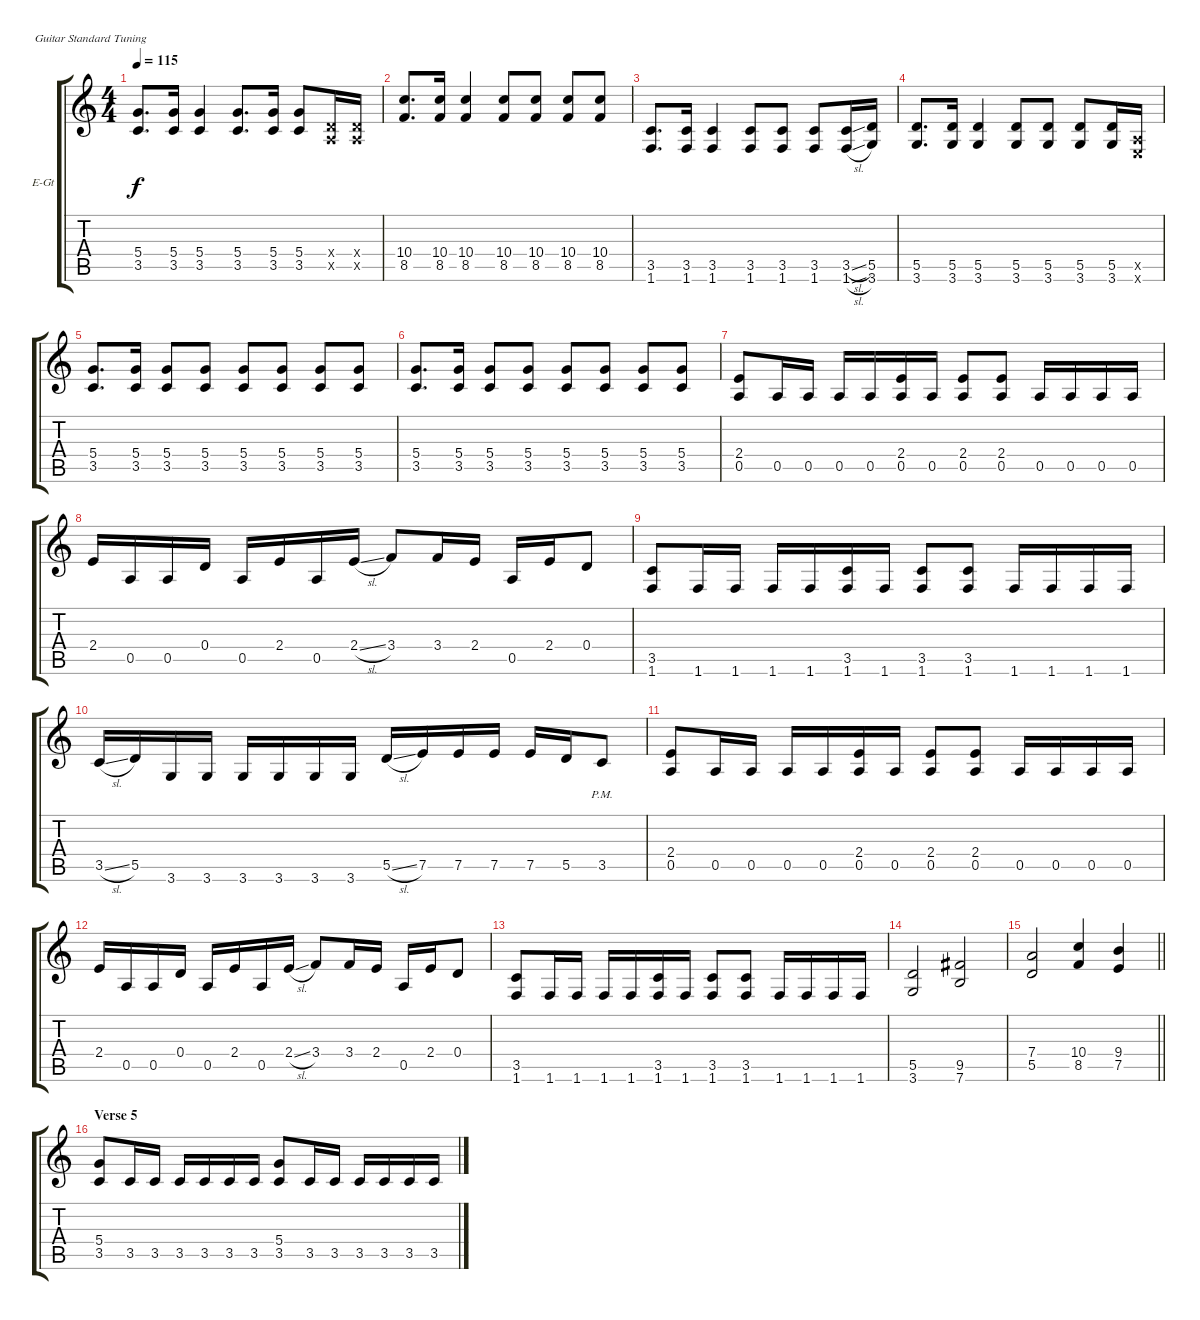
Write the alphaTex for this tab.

\bracketExtendMode groupsimilarinstruments
\firstSystemTrackNameOrientation horizontal
\otherSystemsTrackNameOrientation horizontal
\track ("Electric Guitar" "E-Gt") {instrument distortionguitar}
\staff {score tabs}
\tuning (E4 B3 G3 D3 A2 E2)
\ts (4 4)
\tempo 115
\clef g2
\scale
0.333333
\ks c
(5.4 3.5).8{d dy f} (5.4 3.5).16 (5.4 3.5).4 (5.4 3.5).8{d} (5.4 3.5).16 (5.4 3.5).8 (0.4{x} 0.5{x}).16 (0.4{x} 0.5{x}).16 |
\scale
0.333333 (10.4 8.5).8{d} (10.4 8.5).16 (10.4 8.5).4 (10.4 8.5).8 (10.4 8.5).8 (10.4 8.5).8 (10.4 8.5).8 |
\scale
0.333333 (3.5 1.6).8{d} (3.5 1.6).16 (3.5 1.6).4 (3.5 1.6).8 (3.5 1.6).8 (3.5 1.6).8 (3.5{sl} 1.6{sl}).16 (5.5 3.6).16 |
\scale
0.333333 (5.5 3.6).8{d} (5.5 3.6).16 (5.5 3.6).4 (5.5 3.6).8 (5.5 3.6).8 (5.5 3.6).8 (5.5 3.6).16 (0.5{x} 0.6{x}).16 |
\scale
0.333333 (5.4 3.5).8{d} (5.4 3.5).16 (5.4 3.5).8 (5.4 3.5).8 (5.4 3.5).8 (5.4 3.5).8 (5.4 3.5).8 (5.4 3.5).8 |
\scale
0.333333 (5.4 3.5).8{d} (5.4 3.5).16 (5.4 3.5).8 (5.4 3.5).8 (5.4 3.5).8 (5.4 3.5).8 (5.4 3.5).8 (5.4 3.5).8 |
\scale
0.333333 (2.4 0.5).8 0.5.16 0.5.16 0.5.16 0.5.16 (2.4 0.5).16 0.5.16 (2.4 0.5).8 (2.4 0.5).8 0.5.16 0.5.16 0.5.16 0.5.16 |
\scale
0.333333 2.4.16 0.5.16 0.5.16 0.4.16 0.5.16 2.4.16 0.5.16 2.4{sl}.16 3.4.8 3.4.16 2.4.16 0.5.16 2.4.16 0.4.8 |
\scale
0.333333 (3.5 1.6).8 1.6.16 1.6.16 1.6.16 1.6.16 (3.5 1.6).16 1.6.16 (3.5 1.6).8 (3.5 1.6).8 1.6.16 1.6.16 1.6.16 1.6.16 |
\scale
0.333333 3.5{sl}.16 5.5.16 3.6.16 3.6.16 3.6.16 3.6.16 3.6.16 3.6.16 5.5{sl}.16 7.5.16 7.5.16 7.5.16 7.5.16 5.5.16 3.5{pm}.8 |
\scale
0.333333 (2.4 0.5).8 0.5.16 0.5.16 0.5.16 0.5.16 (2.4 0.5).16 0.5.16 (2.4 0.5).8 (2.4 0.5).8 0.5.16 0.5.16 0.5.16 0.5.16 |
\scale
0.333333 2.4.16 0.5.16 0.5.16 0.4.16 0.5.16 2.4.16 0.5.16 2.4{sl}.16 3.4.8 3.4.16 2.4.16 0.5.16 2.4.16 0.4.8 |
\scale
0.333333 (3.5 1.6).8 1.6.16 1.6.16 1.6.16 1.6.16 (3.5 1.6).16 1.6.16 (3.5 1.6).8 (3.5 1.6).8 1.6.16 1.6.16 1.6.16 1.6.16 |
\scale
0.333333 (5.5 3.6).2 (9.5 7.6).2 |
\scale
0.333333
\barLineRight lightlight
(7.4 5.5).2 (10.4 8.5).4 (9.4 7.5).4 |
\section ("" "Verse 5")
\scale
0.333333 (5.4 3.5).8 3.5.16 3.5.16 3.5.16 3.5.16 3.5.16 3.5.16 (5.4 3.5).8 3.5.16 3.5.16 3.5.16 3.5.16 3.5.16 3.5.16
